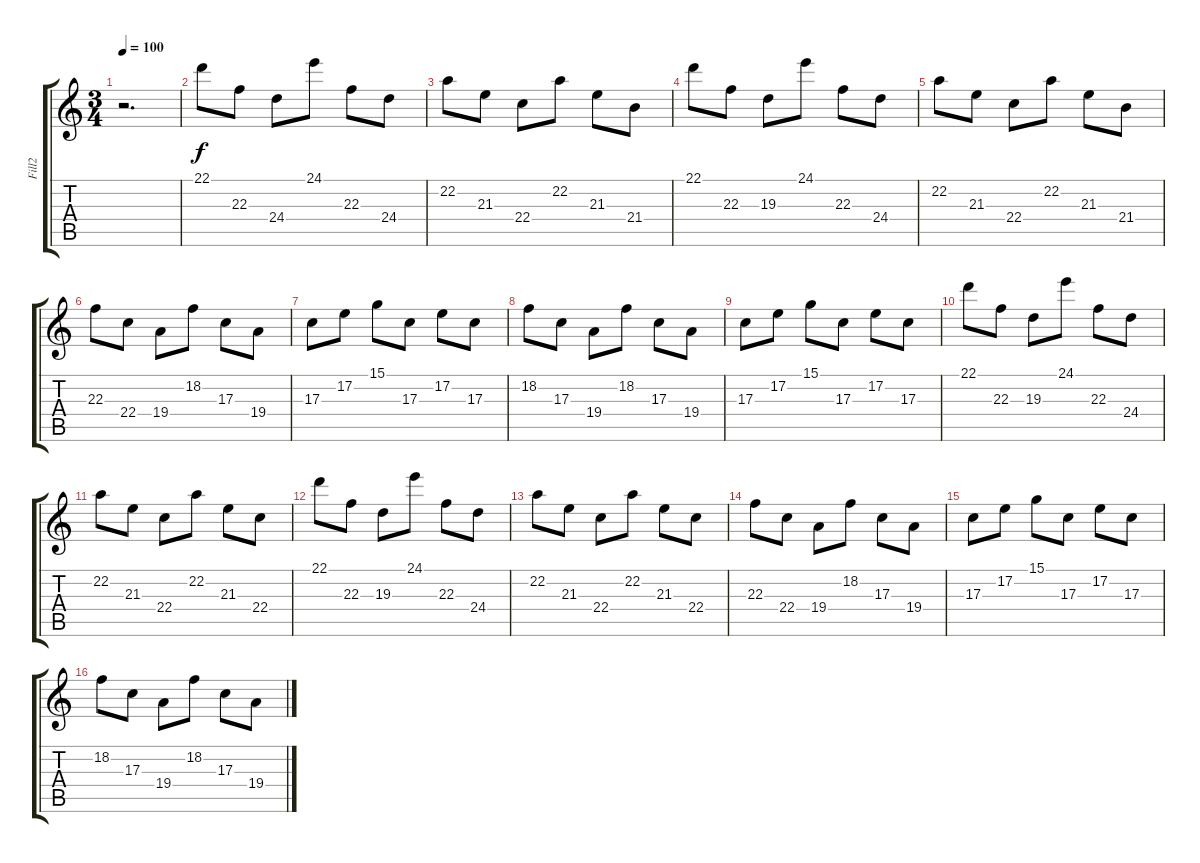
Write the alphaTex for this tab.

\track ("Fill2" "Fill2") {instrument musicbox}
\staff {score tabs}
\tuning (E4 B3 G3 D3 A2 E2) {hide}
\ts (3 4)
\tempo 100
\clef g2
\ks c
r.2{d dy f} |
22.1.8 22.3.8 24.4.8 24.1.8 22.3.8 24.4.8 |
22.2.8 21.3.8 22.4.8 22.2.8 21.3.8 21.4.8 |
22.1.8 22.3.8 19.3.8 24.1.8 22.3.8 24.4.8 |
22.2.8 21.3.8 22.4.8 22.2.8 21.3.8 21.4.8 |
22.3.8 22.4.8 19.4.8 18.2.8 17.3.8 19.4.8 |
17.3.8 17.2.8 15.1.8 17.3.8 17.2.8 17.3.8 |
18.2.8 17.3.8 19.4.8 18.2.8 17.3.8 19.4.8 |
17.3.8 17.2.8 15.1.8 17.3.8 17.2.8 17.3.8 |
22.1.8 22.3.8 19.3.8 24.1.8 22.3.8 24.4.8 |
22.2.8 21.3.8 22.4.8 22.2.8 21.3.8 22.4.8 |
22.1.8 22.3.8 19.3.8 24.1.8 22.3.8 24.4.8 |
22.2.8 21.3.8 22.4.8 22.2.8 21.3.8 22.4.8 |
22.3.8 22.4.8 19.4.8 18.2.8 17.3.8 19.4.8 |
17.3.8 17.2.8 15.1.8 17.3.8 17.2.8 17.3.8 |
18.2.8 17.3.8 19.4.8 18.2.8 17.3.8 19.4.8
